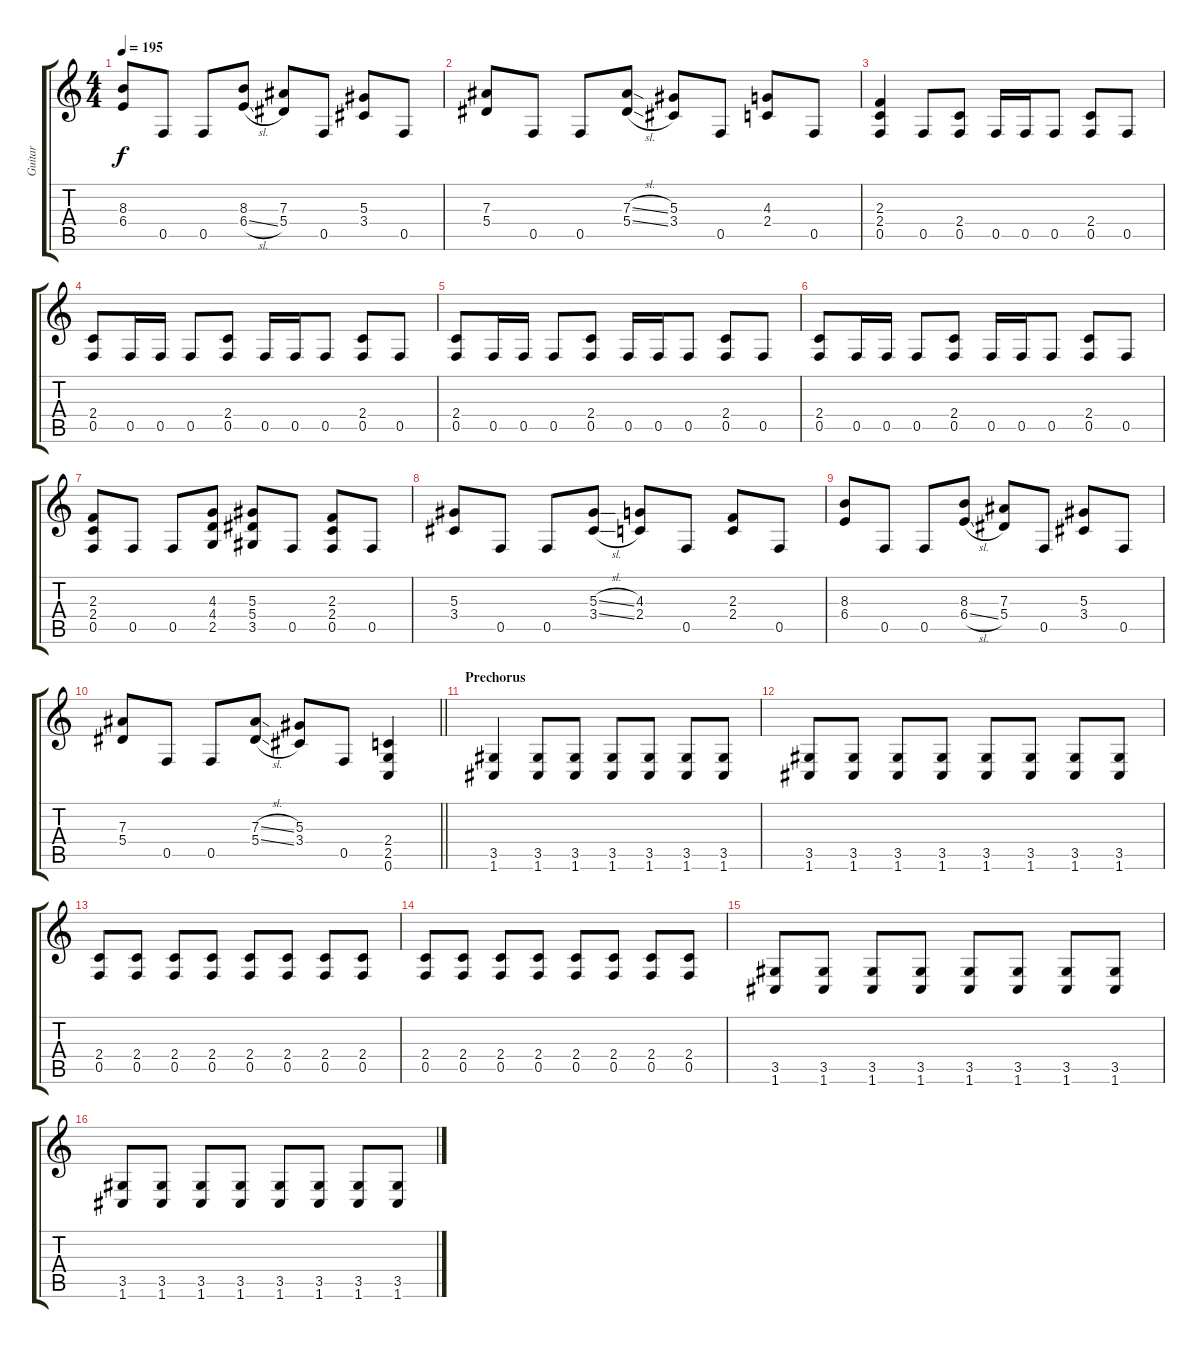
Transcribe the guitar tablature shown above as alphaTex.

\track ("Guitar" "Guitar") {instrument distortionguitar}
\staff {score tabs}
\tuning (C4 G3 Eb3 Bb2 F2 C2) {hide}
\ts (4 4)
\tempo 195
\clef g2
\ks c
(8.3 6.4).8{dy f} 0.5.8 0.5.8 (8.3 6.4{sl}).8 (7.3 5.4).8 0.5.8 (5.3 3.4).8 0.5.8 |
(7.3 5.4).8 0.5.8 0.5.8 (7.3{sl} 5.4{sl}).8 (5.3 3.4).8 0.5.8 (4.3 2.4).8 0.5.8 |
(2.3 2.4 0.5).4 0.5.8 (2.4 0.5).8 0.5.16 0.5.16 0.5.8 (2.4 0.5).8 0.5.8 |
(2.4 0.5).8 0.5.16 0.5.16 0.5.8 (2.4 0.5).8 0.5.16 0.5.16 0.5.8 (2.4 0.5).8 0.5.8 |
(2.4 0.5).8 0.5.16 0.5.16 0.5.8 (2.4 0.5).8 0.5.16 0.5.16 0.5.8 (2.4 0.5).8 0.5.8 |
(2.4 0.5).8 0.5.16 0.5.16 0.5.8 (2.4 0.5).8 0.5.16 0.5.16 0.5.8 (2.4 0.5).8 0.5.8 |
(2.3 2.4 0.5).8 0.5.8 0.5.8 (4.3 4.4 2.5).8 (5.3 5.4 3.5).8 0.5.8 (2.3 2.4 0.5).8 0.5.8 |
(5.3 3.4).8 0.5.8 0.5.8 (5.3{sl} 3.4{sl}).8 (4.3 2.4).8 0.5.8 (2.3 2.4).8 0.5.8 |
(8.3 6.4).8 0.5.8 0.5.8 (8.3 6.4{sl}).8 (7.3 5.4).8 0.5.8 (5.3 3.4).8 0.5.8 |
\barLineRight lightlight
(7.3 5.4).8 0.5.8 0.5.8 (7.3{sl} 5.4{sl}).8 (5.3 3.4).8 0.5.8 (2.4 2.5 0.6).4 |
\section ("" "Prechorus")
(3.5 1.6).4 (3.5 1.6).8 (3.5 1.6).8 (3.5 1.6).8 (3.5 1.6).8 (3.5 1.6).8 (3.5 1.6).8 |
(3.5 1.6).8 (3.5 1.6).8 (3.5 1.6).8 (3.5 1.6).8 (3.5 1.6).8 (3.5 1.6).8 (3.5 1.6).8 (3.5 1.6).8 |
(2.4 0.5).8 (2.4 0.5).8 (2.4 0.5).8 (2.4 0.5).8 (2.4 0.5).8 (2.4 0.5).8 (2.4 0.5).8 (2.4 0.5).8 |
(2.4 0.5).8 (2.4 0.5).8 (2.4 0.5).8 (2.4 0.5).8 (2.4 0.5).8 (2.4 0.5).8 (2.4 0.5).8 (2.4 0.5).8 |
(3.5 1.6).8 (3.5 1.6).8 (3.5 1.6).8 (3.5 1.6).8 (3.5 1.6).8 (3.5 1.6).8 (3.5 1.6).8 (3.5 1.6).8 |
(3.5 1.6).8 (3.5 1.6).8 (3.5 1.6).8 (3.5 1.6).8 (3.5 1.6).8 (3.5 1.6).8 (3.5 1.6).8 (3.5 1.6).8
